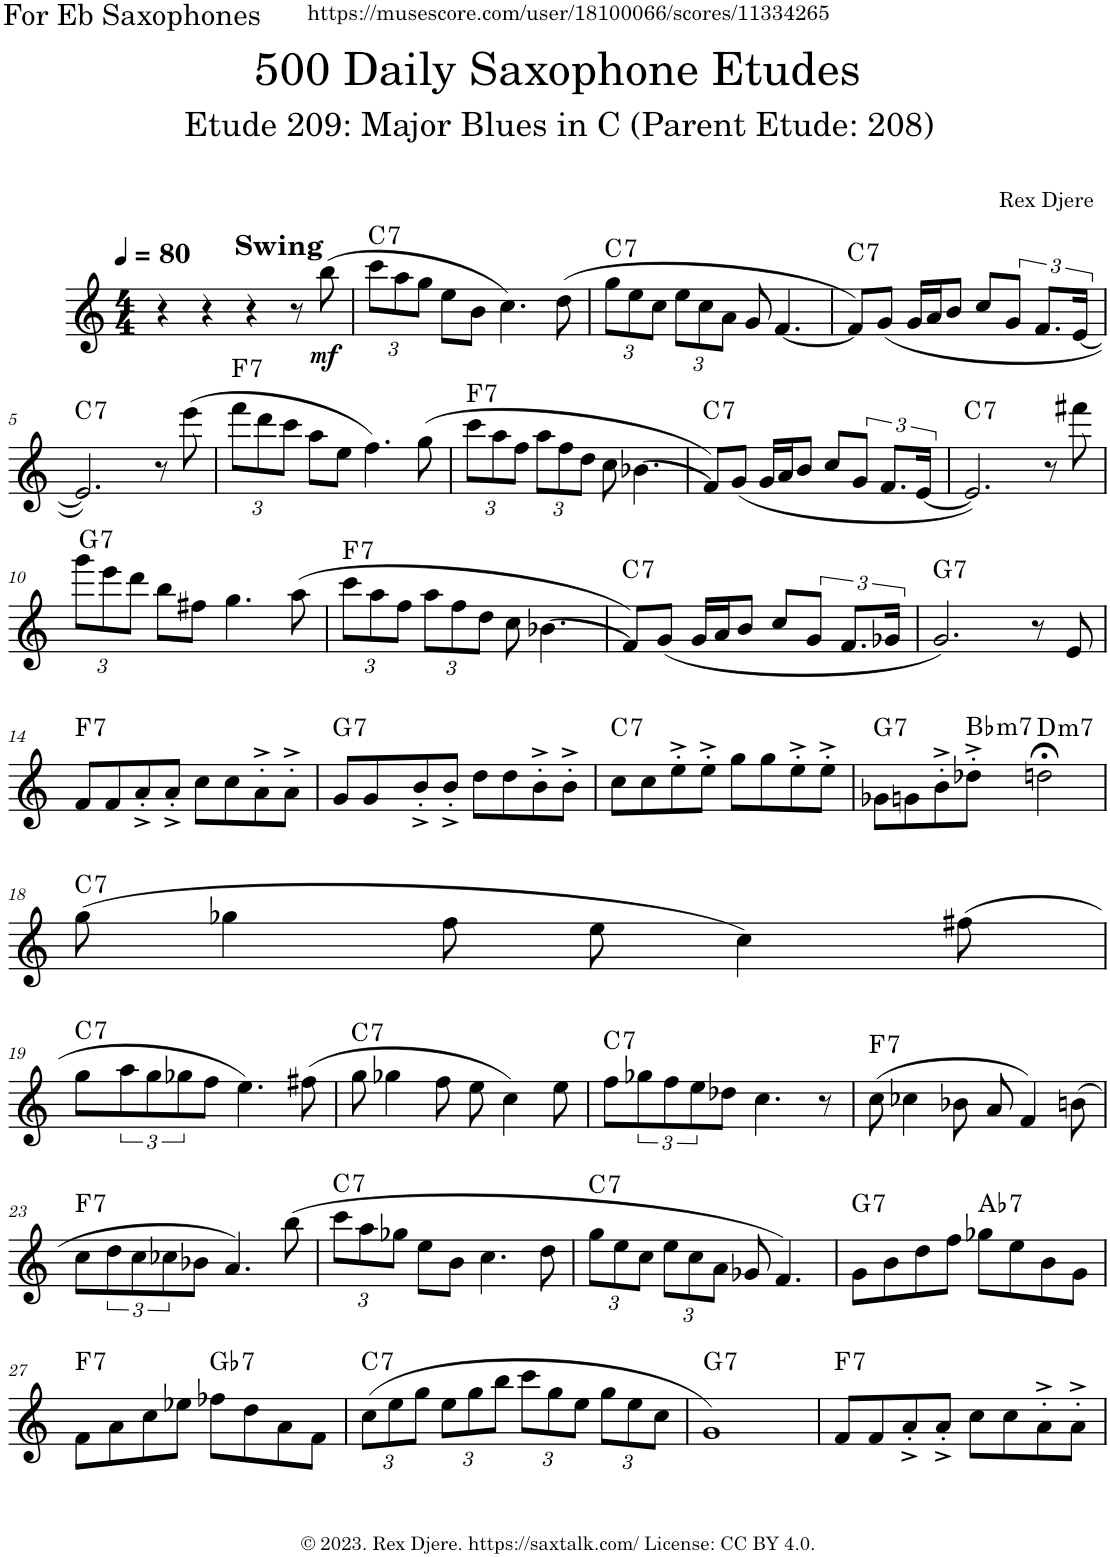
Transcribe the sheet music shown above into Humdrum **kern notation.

**kern	**dynam	**harte
*part1	*part1	*part1
*staff1	*staff1	*
*I"Alto Saxophone	*	*
*I'A. Sax.	*	*
*clefG2	*	*
*Trd5c9	*	*
*k[]	*	*
*M4/4	*	*
*MM80	*	*
=1	=1	=1
!LO:TX:a:B:t=Swing	!	!
4r	.	.
4r	.	.
4r	.	.
8r	.	.
!	!LO:DY:b	!
(8bb\	mf	.
=2	=2	=2
*Xbrackettup	*	*
!	!	!LO:H:kt=7
12ccc\L	.	C:7
12aa\	.	.
12gg\J	.	.
8ee\L	.	.
8b\J	.	.
4.cc\)	.	.
(8dd\	.	.
=3	=3	=3
!	!	!LO:H:kt=7
12gg\L	.	C:7
12ee\	.	.
12cc\J	.	.
12ee\L	.	.
12cc\	.	.
12a\J	.	.
8g/	.	.
[4.f/	.	.
=4	=4	=4
!	!	!LO:H:kt=7
8f/L])	.	C:7
(8g/J	.	.
16g/LL	.	.
16a/J	.	.
8b/J	.	.
8cc/L	.	.
8g/J	.	.
8.f/L	.	.
[16e/Jk	.	.
!!LO:LB:g=z
=5	=5	=5
!	!	!LO:H:kt=7
2.e/])	.	C:7
8r	.	.
(8eee\	.	.
=6	=6	=6
!	!	!LO:H:kt=7
12fff\L	.	F:7
12ddd\	.	.
12ccc\J	.	.
8aa\L	.	.
8ee\J	.	.
4.ff\)	.	.
(8gg\	.	.
=7	=7	=7
!	!	!LO:H:kt=7
12ccc\L	.	F:7
12aa\	.	.
12ff\J	.	.
12aa\L	.	.
12ff\	.	.
12dd\J	.	.
8cc\	.	.
[4.b-X\	.	.
=8	=8	=8
!	!	!LO:H:kt=7
8f/L])	.	C:7
(8g/J	.	.
16g/LL	.	.
16a/J	.	.
8b/J	.	.
8cc/L	.	.
8g/J	.	.
8.f/L	.	.
[16e/Jk	.	.
=9	=9	=9
!	!	!LO:H:kt=7
2.e/])	.	C:7
8r	.	.
8fff#X\	.	.
!!LO:LB:g=z
=10	=10	=10
!	!	!LO:H:kt=7
12ggg\L	.	G:7
12eee\	.	.
12ddd\J	.	.
8bb\L	.	.
8ff#X\J	.	.
4.gg\	.	.
(8aa\	.	.
=11	=11	=11
!	!	!LO:H:kt=7
12ccc\L	.	F:7
12aa\	.	.
12ff\J	.	.
12aa\L	.	.
12ff\	.	.
12dd\J	.	.
8cc\	.	.
[4.b-X\	.	.
=12	=12	=12
!	!	!LO:H:kt=7
8f/L])	.	C:7
(8g/J	.	.
16g/LL	.	.
16a/J	.	.
8b/J	.	.
8cc/L	.	.
8g/J	.	.
8.f/L	.	.
16g-X/Jk	.	.
=13	=13	=13
!	!	!LO:H:kt=7
2.g/)	.	G:7
8r	.	.
8e/	.	.
!!LO:LB:g=z
=14	=14	=14
!	!	!LO:H:kt=7
8f/L	.	F:7
8f/	.	.
8a'^/	.	.
8a'^/J	.	.
8cc\L	.	.
8cc\	.	.
8a'^\	.	.
8a'^\J	.	.
=15	=15	=15
!	!	!LO:H:kt=7
8g/L	.	G:7
8g/	.	.
8b'^/	.	.
8b'^/J	.	.
8dd\L	.	.
8dd\	.	.
8b'^\	.	.
8b'^\J	.	.
=16	=16	=16
!	!	!LO:H:kt=7
8cc\L	.	C:7
8cc\	.	.
8ee'^\	.	.
8ee'^\J	.	.
8gg\L	.	.
8gg\	.	.
8ee'^\	.	.
8ee'^\J	.	.
=17	=17	=17
!	!	!LO:H:kt=7
8g-X\L	.	G:7
8gn\	.	.
8b'^\	.	.
!	!	!LO:H:kt=m7
8dd-X'^\J	.	Bb:min7
!	!	!LO:H:kt=m7
2ddn;<\	.	D:min7
!!LO:LB:g=z
=18	=18	=18
!	!	!LO:H:kt=7
(8gg\	.	C:7
4gg-X\	.	.
8ff\	.	.
8ee\	.	.
4cc\)	.	.
(8ff#X\	.	.
!!LO:LB:g=z
=19	=19	=19
!	!	!LO:H:kt=7
8gg\L	.	C:7
*brackettup	*	*
12aa\	.	.
12gg\	.	.
12gg-X\	.	.
8ff\J	.	.
4.ee\)	.	.
(8ff#X\	.	.
=20	=20	=20
!	!	!LO:H:kt=7
8gg\	.	C:7
4gg-X\	.	.
8ff\	.	.
8ee\	.	.
4cc\)	.	.
8ee\	.	.
=21	=21	=21
!	!	!LO:H:kt=7
8ff\L	.	C:7
12gg-X\	.	.
12ff\	.	.
12ee\	.	.
8dd-X\J	.	.
4.cc\	.	.
8r	.	.
=22	=22	=22
!	!	!LO:H:kt=7
(8cc\	.	F:7
4cc-X\	.	.
8b-X\	.	.
8a/	.	.
4f/)	.	.
(8bn\	.	.
!!LO:LB:g=z
=23	=23	=23
!	!	!LO:H:kt=7
8cc\L	.	F:7
12dd\	.	.
12cc\	.	.
12cc-X\	.	.
8b-X\J	.	.
4.a/)	.	.
(8bb\	.	.
=24	=24	=24
*Xbrackettup	*	*
!	!	!LO:H:kt=7
12ccc\L	.	C:7
12aa\	.	.
12gg-X\J	.	.
8ee\L	.	.
8b\J	.	.
4.cc\	.	.
8dd\	.	.
=25	=25	=25
!	!	!LO:H:kt=7
12gg\L	.	C:7
12ee\	.	.
12cc\J	.	.
12ee\L	.	.
12cc\	.	.
12a\J	.	.
8g-X/	.	.
4.f/)	.	.
=26	=26	=26
!	!	!LO:H:kt=7
8g\L	.	G:7
8b\	.	.
8dd\	.	.
8ff\J	.	.
!	!	!LO:H:kt=7
8gg-X\L	.	Ab:7
8ee\	.	.
8b\	.	.
8g\J	.	.
!!LO:LB:g=z
=27	=27	=27
!	!	!LO:H:kt=7
8f\L	.	F:7
8a\	.	.
8cc\	.	.
8ee-X\J	.	.
!	!	!LO:H:kt=7
8ff-X\L	.	Gb:7
8dd\	.	.
8a\	.	.
8f\J	.	.
=28	=28	=28
!	!	!LO:H:kt=7
(12cc\L	.	C:7
12ee\	.	.
12gg\J	.	.
12ee\L	.	.
12gg\	.	.
12bb\J	.	.
12ccc\L	.	.
12gg\	.	.
12ee\J	.	.
12gg\L	.	.
12ee\	.	.
12cc\J	.	.
=29	=29	=29
!	!	!LO:H:kt=7
1g)	.	G:7
=30	=30	=30
!	!	!LO:H:kt=7
8f/L	.	F:7
8f/	.	.
8a'^/	.	.
8a'^/J	.	.
8cc\L	.	.
8cc\	.	.
8a'^\	.	.
8a'^\J	.	.
=	=	=
*-	*-	*-
